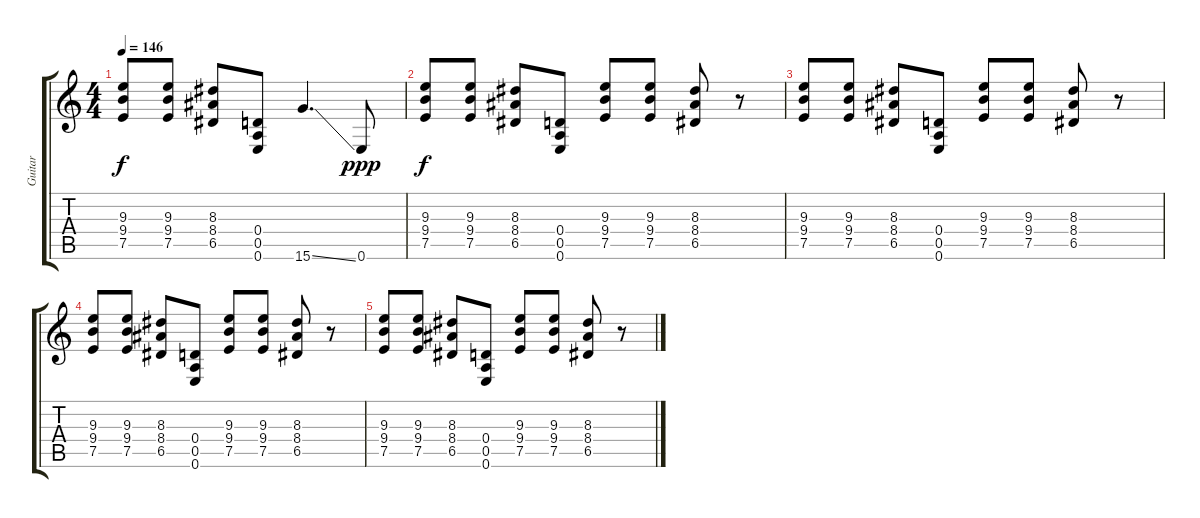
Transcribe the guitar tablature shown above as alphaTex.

\track ("Guitar" "Guitar") {instrument distortionguitar}
\staff {score tabs}
\tuning (E4 B3 G3 D3 A2 E2) {hide}
\ts (4 4)
\tempo 146
\clef g2
\ks c
(9.3 9.4 7.5).8{dy f} (9.3 9.4 7.5).8 (8.3 8.4 6.5).8 (0.4 0.5 0.6).8 15.6{ss}.4{d} 0.6.8{dy ppp} |
(9.3 9.4 7.5).8{dy f} (9.3 9.4 7.5).8 (8.3 8.4 6.5).8 (0.4 0.5 0.6).8 (9.3 9.4 7.5).8 (9.3 9.4 7.5).8 (8.3 8.4 6.5).8 r.8 |
(9.3 9.4 7.5).8 (9.3 9.4 7.5).8 (8.3 8.4 6.5).8 (0.4 0.5 0.6).8 (9.3 9.4 7.5).8 (9.3 9.4 7.5).8 (8.3 8.4 6.5).8 r.8 |
(9.3 9.4 7.5).8 (9.3 9.4 7.5).8 (8.3 8.4 6.5).8 (0.4 0.5 0.6).8 (9.3 9.4 7.5).8 (9.3 9.4 7.5).8 (8.3 8.4 6.5).8 r.8 |
(9.3 9.4 7.5).8 (9.3 9.4 7.5).8 (8.3 8.4 6.5).8 (0.4 0.5 0.6).8 (9.3 9.4 7.5).8 (9.3 9.4 7.5).8 (8.3 8.4 6.5).8 r.8
